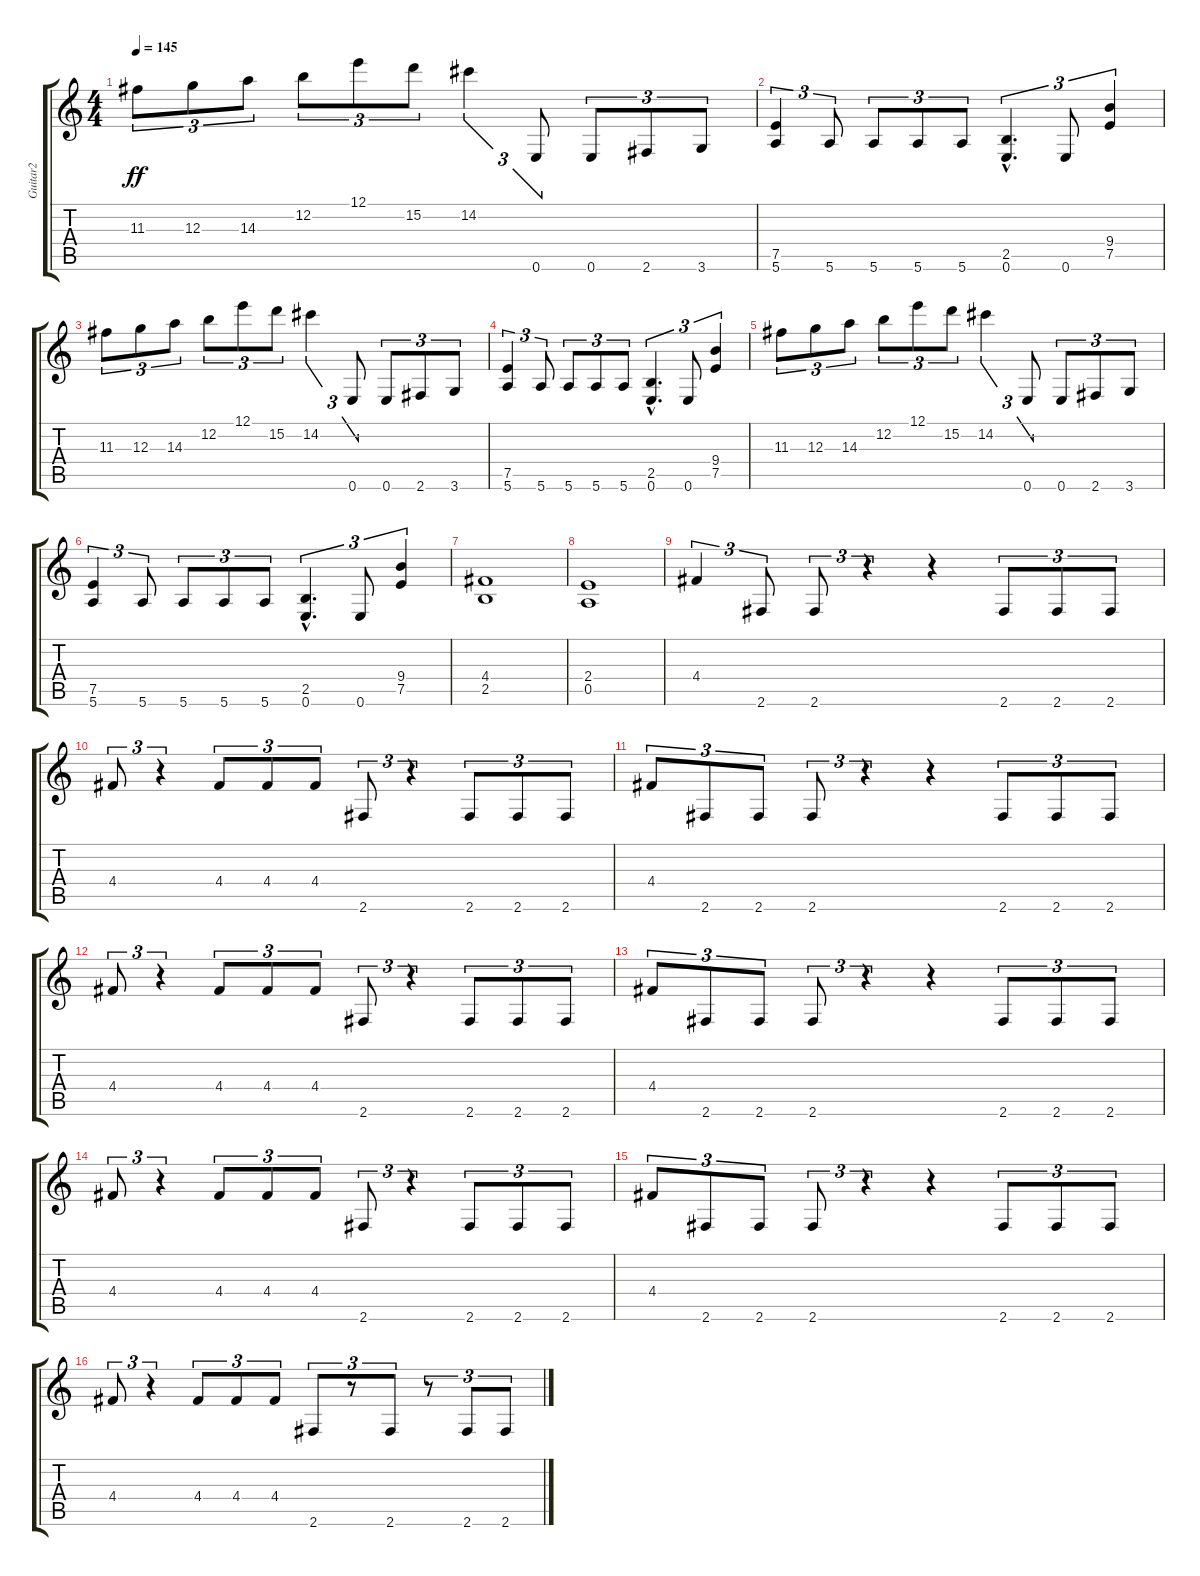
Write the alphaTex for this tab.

\track ("Guitar2" "Guitar2") {instrument overdrivenguitar}
\staff {score tabs}
\tuning (E4 B3 G3 D3 A2 E2) {hide}
\ts (4 4)
\tempo 145
\clef g2
\ks c
11.3.8{tu (3 2) dy ff} 12.3.8{tu (3 2)} 14.3.8{tu (3 2)} 12.2.8{tu (3 2)} 12.1.8{tu (3 2)} 15.2.8{tu (3 2)} 14.2.4{tu (3 2)} 0.6.8{tu (3 2)} 0.6.8{tu (3 2)} 2.6.8{tu (3 2)} 3.6.8{tu (3 2)} |
(7.5 5.6).4{tu (3 2)} 5.6.8{tu (3 2)} 5.6.8{tu (3 2)} 5.6.8{tu (3 2)} 5.6.8{tu (3 2)} (2.5{hac} 0.6{hac}).4{d tu (3 2)} 0.6.8{tu (3 2)} (9.4 7.5).4{tu (3 2)} |
11.3.8{tu (3 2)} 12.3.8{tu (3 2)} 14.3.8{tu (3 2)} 12.2.8{tu (3 2)} 12.1.8{tu (3 2)} 15.2.8{tu (3 2)} 14.2.4{tu (3 2)} 0.6.8{tu (3 2)} 0.6.8{tu (3 2)} 2.6.8{tu (3 2)} 3.6.8{tu (3 2)} |
(7.5 5.6).4{tu (3 2)} 5.6.8{tu (3 2)} 5.6.8{tu (3 2)} 5.6.8{tu (3 2)} 5.6.8{tu (3 2)} (2.5{hac} 0.6{hac}).4{d tu (3 2)} 0.6.8{tu (3 2)} (9.4 7.5).4{tu (3 2)} |
11.3.8{tu (3 2)} 12.3.8{tu (3 2)} 14.3.8{tu (3 2)} 12.2.8{tu (3 2)} 12.1.8{tu (3 2)} 15.2.8{tu (3 2)} 14.2.4{tu (3 2)} 0.6.8{tu (3 2)} 0.6.8{tu (3 2)} 2.6.8{tu (3 2)} 3.6.8{tu (3 2)} |
(7.5 5.6).4{tu (3 2)} 5.6.8{tu (3 2)} 5.6.8{tu (3 2)} 5.6.8{tu (3 2)} 5.6.8{tu (3 2)} (2.5{hac} 0.6{hac}).4{d tu (3 2)} 0.6.8{tu (3 2)} (9.4 7.5).4{tu (3 2)} |
(4.4 2.5).1 |
(2.4 0.5).1 |
4.4.4{tu (3 2)} 2.6.8{tu (3 2)} 2.6.8{tu (3 2)} r.4{tu (3 2)} r.4 2.6.8{tu (3 2)} 2.6.8{tu (3 2)} 2.6.8{tu (3 2)} |
4.4.8{tu (3 2)} r.4{tu (3 2)} 4.4.8{tu (3 2)} 4.4.8{tu (3 2)} 4.4.8{tu (3 2)} 2.6.8{tu (3 2)} r.4{tu (3 2)} 2.6.8{tu (3 2)} 2.6.8{tu (3 2)} 2.6.8{tu (3 2)} |
4.4.8{tu (3 2)} 2.6.8{tu (3 2)} 2.6.8{tu (3 2)} 2.6.8{tu (3 2)} r.4{tu (3 2)} r.4 2.6.8{tu (3 2)} 2.6.8{tu (3 2)} 2.6.8{tu (3 2)} |
4.4.8{tu (3 2)} r.4{tu (3 2)} 4.4.8{tu (3 2)} 4.4.8{tu (3 2)} 4.4.8{tu (3 2)} 2.6.8{tu (3 2)} r.4{tu (3 2)} 2.6.8{tu (3 2)} 2.6.8{tu (3 2)} 2.6.8{tu (3 2)} |
4.4.8{tu (3 2)} 2.6.8{tu (3 2)} 2.6.8{tu (3 2)} 2.6.8{tu (3 2)} r.4{tu (3 2)} r.4 2.6.8{tu (3 2)} 2.6.8{tu (3 2)} 2.6.8{tu (3 2)} |
4.4.8{tu (3 2)} r.4{tu (3 2)} 4.4.8{tu (3 2)} 4.4.8{tu (3 2)} 4.4.8{tu (3 2)} 2.6.8{tu (3 2)} r.4{tu (3 2)} 2.6.8{tu (3 2)} 2.6.8{tu (3 2)} 2.6.8{tu (3 2)} |
4.4.8{tu (3 2)} 2.6.8{tu (3 2)} 2.6.8{tu (3 2)} 2.6.8{tu (3 2)} r.4{tu (3 2)} r.4 2.6.8{tu (3 2)} 2.6.8{tu (3 2)} 2.6.8{tu (3 2)} |
4.4.8{tu (3 2)} r.4{tu (3 2)} 4.4.8{tu (3 2)} 4.4.8{tu (3 2)} 4.4.8{tu (3 2)} 2.6.8{tu (3 2)} r.8{tu (3 2)} 2.6.8{tu (3 2)} r.8{tu (3 2)} 2.6.8{tu (3 2)} 2.6.8{tu (3 2)}
